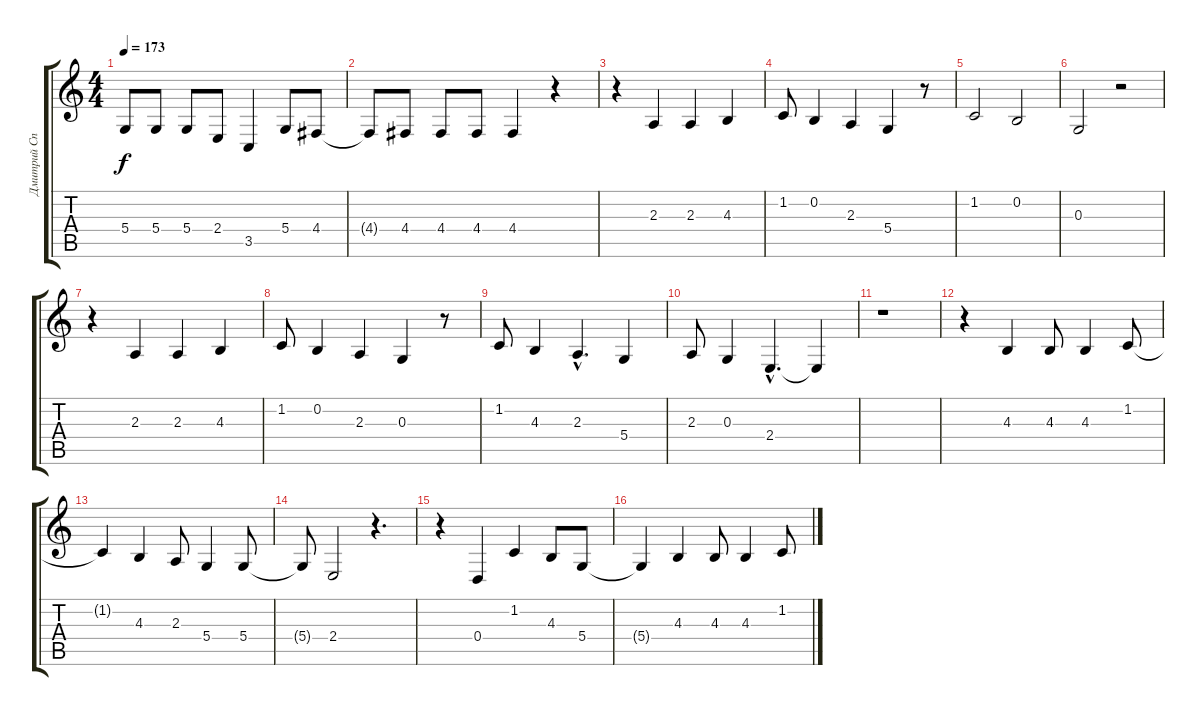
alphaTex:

\track ("Дмитрий Спирин" "Дмитрий Сп") {instrument lead8bassandlead}
\staff {score tabs}
\tuning (E4 B3 G3 D3 A2 E2) {hide}
\ts (4 4)
\tempo 173
\clef g2
\ks c
5.4.8{dy f} 5.4.8 5.4.8 2.4.8 3.5.4 5.4.8 4.4.8 |
4.4{t}.8 4.4.8 4.4.8 4.4.8 4.4.4 r.4 |
r.4 2.3.4 2.3.4 4.3.4 |
1.2.8 0.2.4 2.3.4 5.4.4 r.8 |
1.2.2 0.2.2 |
0.3.2 r.2 |
r.4 2.3.4 2.3.4 4.3.4 |
1.2.8 0.2.4 2.3.4 0.3.4 r.8 |
1.2.8 4.3.4 2.3{hac}.4{d} 5.4.4 |
2.3.8 0.3.4 2.4{hac}.4{d} 2.4{t}.4 |
r.1 |
r.4 4.3.4 4.3.8 4.3.4 1.2.8 |
1.2{t}.4 4.3.4 2.3.8 5.4.4 5.4.8 |
5.4{t}.8 2.4.2 r.4{d} |
r.4 0.4.4 1.2.4 4.3.8 5.4.8 |
5.4{t}.4 4.3.4 4.3.8 4.3.4 1.2.8
